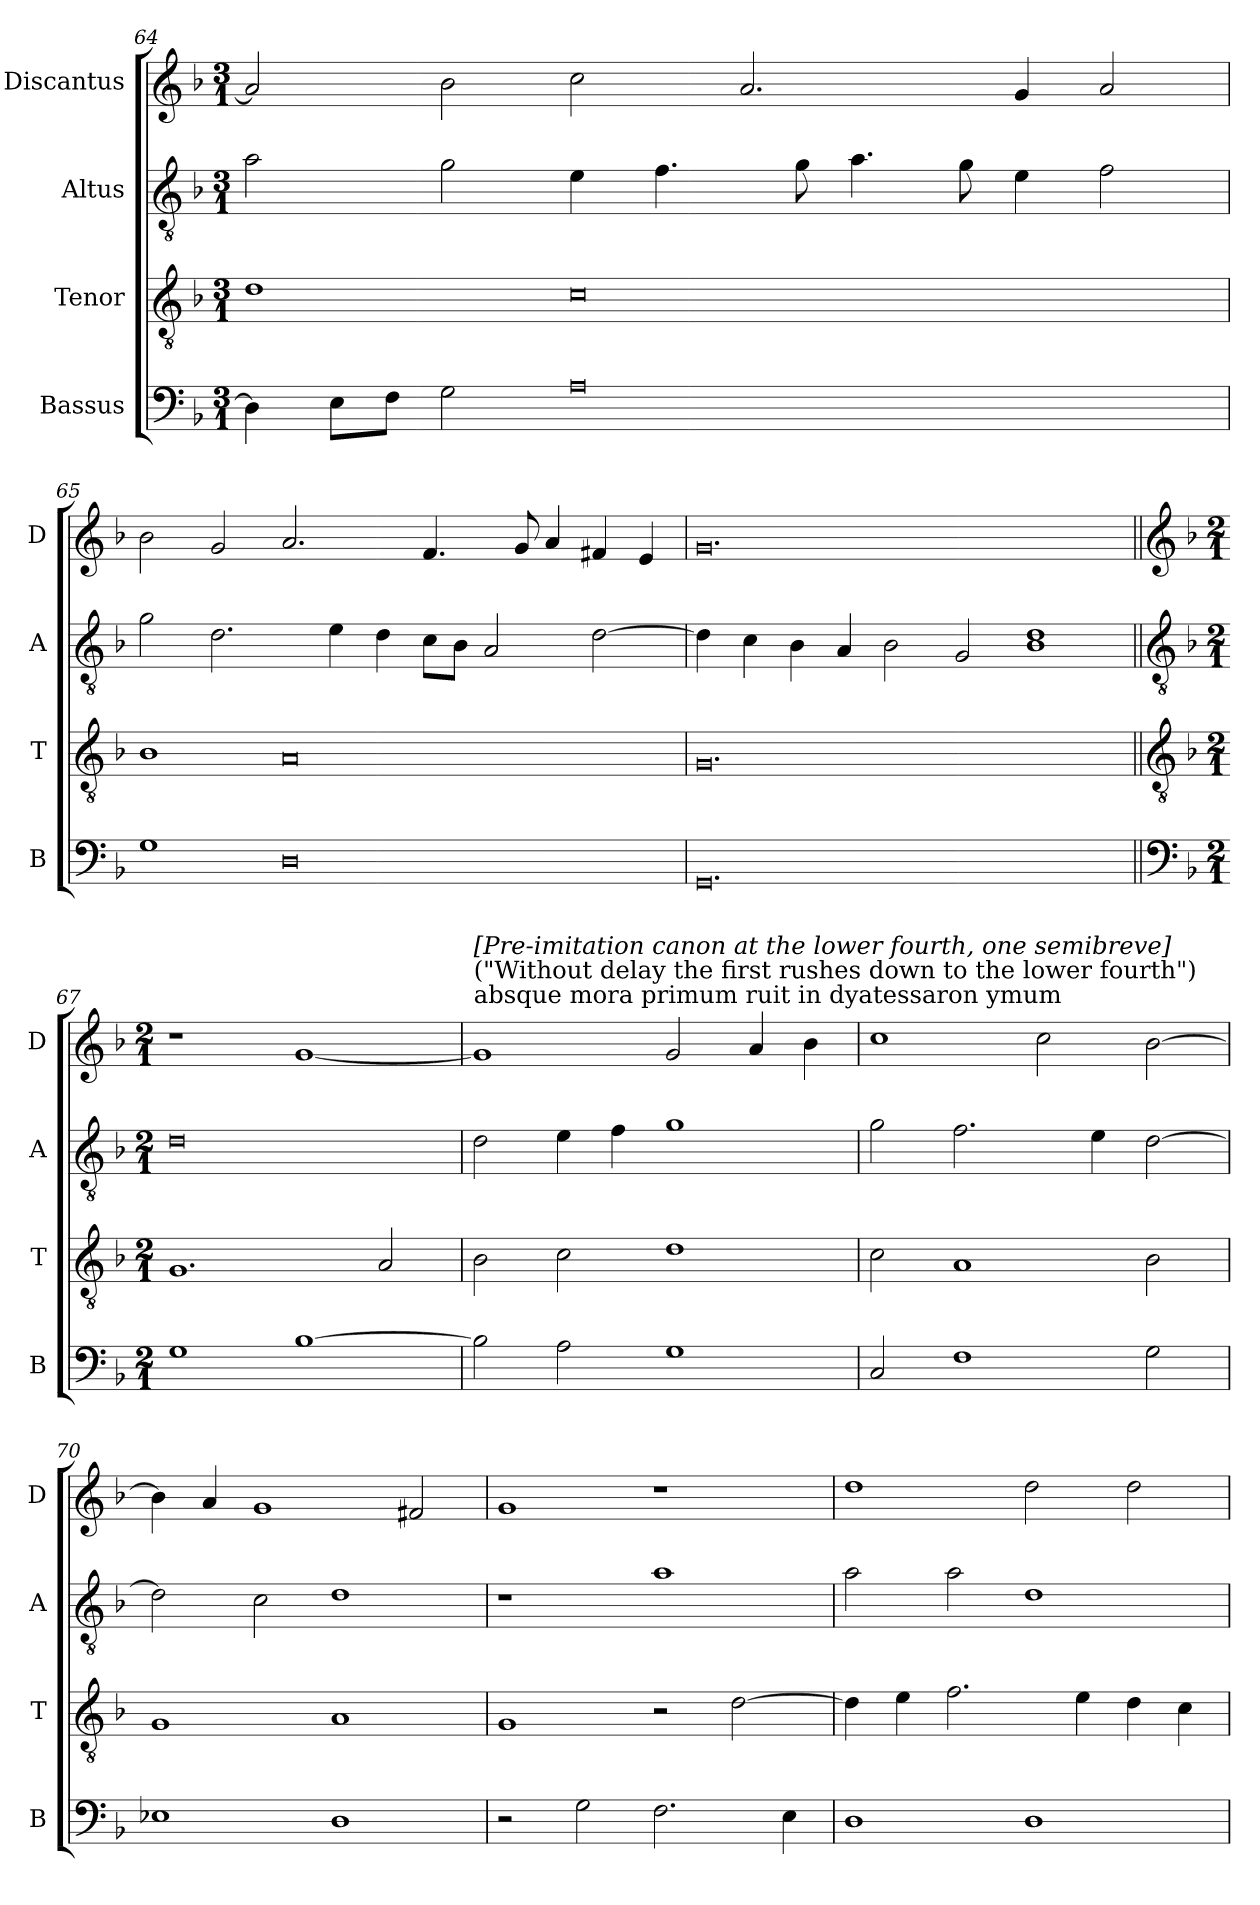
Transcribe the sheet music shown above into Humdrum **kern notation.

**kern	**kern	**kern	**kern
*part4	*part3	*part2	*part1
*staff4	*staff3	*staff2	*staff1
*I"Bassus	*I"Tenor	*I"Altus	*I"Discantus
*I'B	*I'T	*I'A	*I'D
*clefF4	*clefGv2	*clefGv2	*clefG2
*k[b-]	*k[b-]	*k[b-]	*k[b-]
*M3/1	*M3/1	*M3/1	*M3/1
=64	=64	=64	=64
4D\]	1d	2a\	2a/]
8E\L	.	.	.
8F\J	.	.	.
2G\	.	2g\	2b-\
0A	0c	4e\	2cc\
.	.	4.f\	.
.	.	.	2.a/
.	.	8g\	.
.	.	4.a\	.
.	.	8g\	.
.	.	4e\	4g/
.	.	2f\	2a/
=65	=65	=65	=65
1G	1B-	2g\	2b-\
.	.	2.d\	2g/
0D	0A	.	2.a/
.	.	4e\	.
.	.	4d\	.
.	.	8c\L	4.f/
.	.	8B-\J	.
.	.	2A/	.
.	.	.	8g/
.	.	.	4a/
.	.	[2d\	4f#X/
.	.	.	4e/
=66	=66	=66	=66
0.GG	0.G	4d\]	0.g
.	.	4c\	.
.	.	4B-\	.
.	.	4A/	.
.	.	2B-\	.
.	.	2G/	.
.	.	1B- 1d	.
!!LO:LB:g=z
=67||	=67||	=67||	=67||
*clefF4	*clefGv2	*clefGv2	*clefG2
*k[b-]	*k[b-]	*k[b-]	*k[b-]
*M2/1	*M2/1	*M2/1	*M2/1
1G	1.G	0d	1r
[1B-	.	.	[1g
.	2A/	.	.
=68	=68	=68	=68
!	!	!	!LO:TX:a:t=absque mora primum ruit in dyatessaron ymum
!	!	!	!LO:TX:a:t=("Without delay the first rushes down to the lower fourth")
!	!	!	!LO:TX:a:t=[Pre-imitation canon at the lower fourth, one semibreve]
2B-\]	2B-\	2d\	1g]
2A\	2c\	4e\	.
.	.	4f\	.
1G	1d	1g	2g/
.	.	.	4a/
.	.	.	4b-\
=69	=69	=69	=69
2C/	2c\	2g\	1cc
1F	1A	2.f\	.
.	.	.	2cc\
.	.	4e\	.
2G\	2B-\	[2d\	[2b-\
=70	=70	=70	=70
1E-X	1G	2d\]	4b-\]
.	.	.	4a/
.	.	2c\	1g
1D	1A	1d	.
.	.	.	2f#X/
=71	=71	=71	=71
2r	1G	1r	1g
2G\	.	.	.
2.F\	2r	1a	1r
.	[2d\	.	.
4E\	.	.	.
=72	=72	=72	=72
1D	4d\]	2a\	1dd
.	4e\	.	.
.	2.f\	2a\	.
1D	.	1d	2dd\
.	4e\	.	.
.	4d\	.	2dd\
.	4c\	.	.
=	=	=	=
*-	*-	*-	*-
